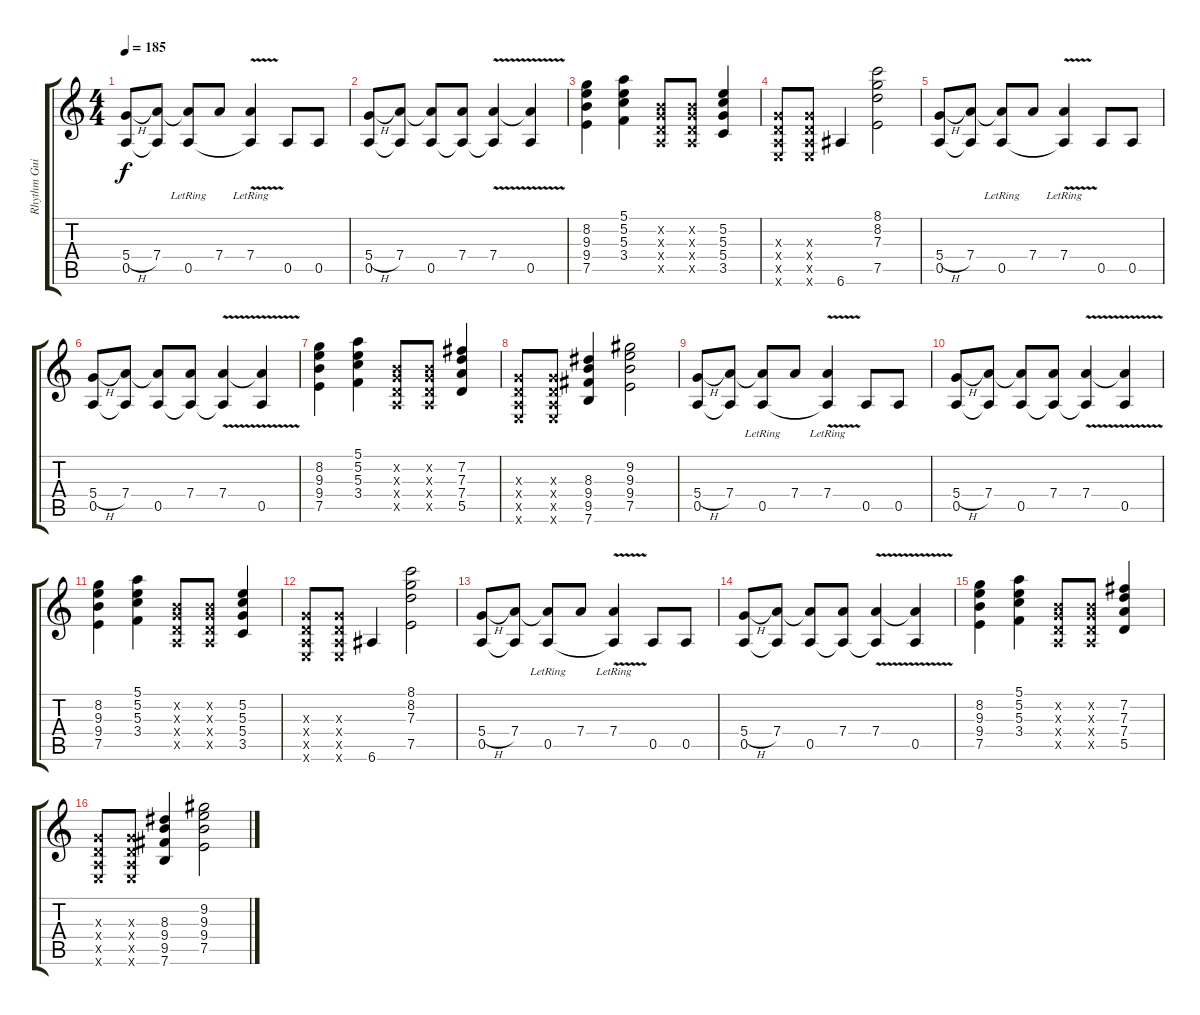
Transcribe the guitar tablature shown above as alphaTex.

\track ("Rhythm Guitar 2" "Rhythm Gui") {instrument distortionguitar}
\staff {score tabs}
\tuning (E4 B3 G3 D3 A2 E2) {hide}
\ts (4 4)
\tempo 185
\clef g2
\ks c
(5.4{h} 0.5).8{dy f} (7.4 0.5{t}).8 (7.4{t} 0.5{lr}).8 7.4.8 (7.4{v lr} 0.5{t}).4 0.5.8 0.5.8 |
(5.4{h} 0.5).8 (7.4 0.5{t}).8 (7.4{t} 0.5).8 (7.4 0.5{t}).8 (7.4{v} 0.5{t}).4 (7.4{t} 0.5).4 |
(8.2 9.3 9.4 7.5).4 (5.1 5.2 5.3 3.4).4 (0.2{x} 0.3{x} 0.4{x} 0.5{x}).8 (0.2{x} 0.3{x} 0.4{x} 0.5{x}).8 (5.2 5.3 5.4 3.5).4 |
(0.3{x} 0.4{x} 0.5{x} 0.6{x}).8 (0.3{x} 0.4{x} 0.5{x} 0.6{x}).8 6.6.4 (8.1 8.2 7.3 7.5).2 |
(5.4{h} 0.5).8 (7.4 0.5{t}).8 (7.4{t} 0.5{lr}).8 7.4.8 (7.4{v lr} 0.5{t}).4 0.5.8 0.5.8 |
(5.4{h} 0.5).8 (7.4 0.5{t}).8 (7.4{t} 0.5).8 (7.4 0.5{t}).8 (7.4{v} 0.5{t}).4 (7.4{t} 0.5).4 |
(8.2 9.3 9.4 7.5).4 (5.1 5.2 5.3 3.4).4 (0.2{x} 0.3{x} 0.4{x} 0.5{x}).8 (0.2{x} 0.3{x} 0.4{x} 0.5{x}).8 (7.2 7.3 7.4 5.5).4 |
(0.3{x} 0.4{x} 0.5{x} 0.6{x}).8 (0.3{x} 0.4{x} 0.5{x} 0.6{x}).8 (8.3 9.4 9.5 7.6).4 (9.2 9.3 9.4 7.5).2 |
(5.4{h} 0.5).8 (7.4 0.5{t}).8 (7.4{t} 0.5{lr}).8 7.4.8 (7.4{v lr} 0.5{t}).4 0.5.8 0.5.8 |
(5.4{h} 0.5).8 (7.4 0.5{t}).8 (7.4{t} 0.5).8 (7.4 0.5{t}).8 (7.4{v} 0.5{t}).4 (7.4{t} 0.5).4 |
(8.2 9.3 9.4 7.5).4 (5.1 5.2 5.3 3.4).4 (0.2{x} 0.3{x} 0.4{x} 0.5{x}).8 (0.2{x} 0.3{x} 0.4{x} 0.5{x}).8 (5.2 5.3 5.4 3.5).4 |
(0.3{x} 0.4{x} 0.5{x} 0.6{x}).8 (0.3{x} 0.4{x} 0.5{x} 0.6{x}).8 6.6.4 (8.1 8.2 7.3 7.5).2 |
(5.4{h} 0.5).8 (7.4 0.5{t}).8 (7.4{t} 0.5{lr}).8 7.4.8 (7.4{v lr} 0.5{t}).4 0.5.8 0.5.8 |
(5.4{h} 0.5).8 (7.4 0.5{t}).8 (7.4{t} 0.5).8 (7.4 0.5{t}).8 (7.4{v} 0.5{t}).4 (7.4{t} 0.5).4 |
(8.2 9.3 9.4 7.5).4 (5.1 5.2 5.3 3.4).4 (0.2{x} 0.3{x} 0.4{x} 0.5{x}).8 (0.2{x} 0.3{x} 0.4{x} 0.5{x}).8 (7.2 7.3 7.4 5.5).4 |
(0.3{x} 0.4{x} 0.5{x} 0.6{x}).8 (0.3{x} 0.4{x} 0.5{x} 0.6{x}).8 (8.3 9.4 9.5 7.6).4 (9.2 9.3 9.4 7.5).2
